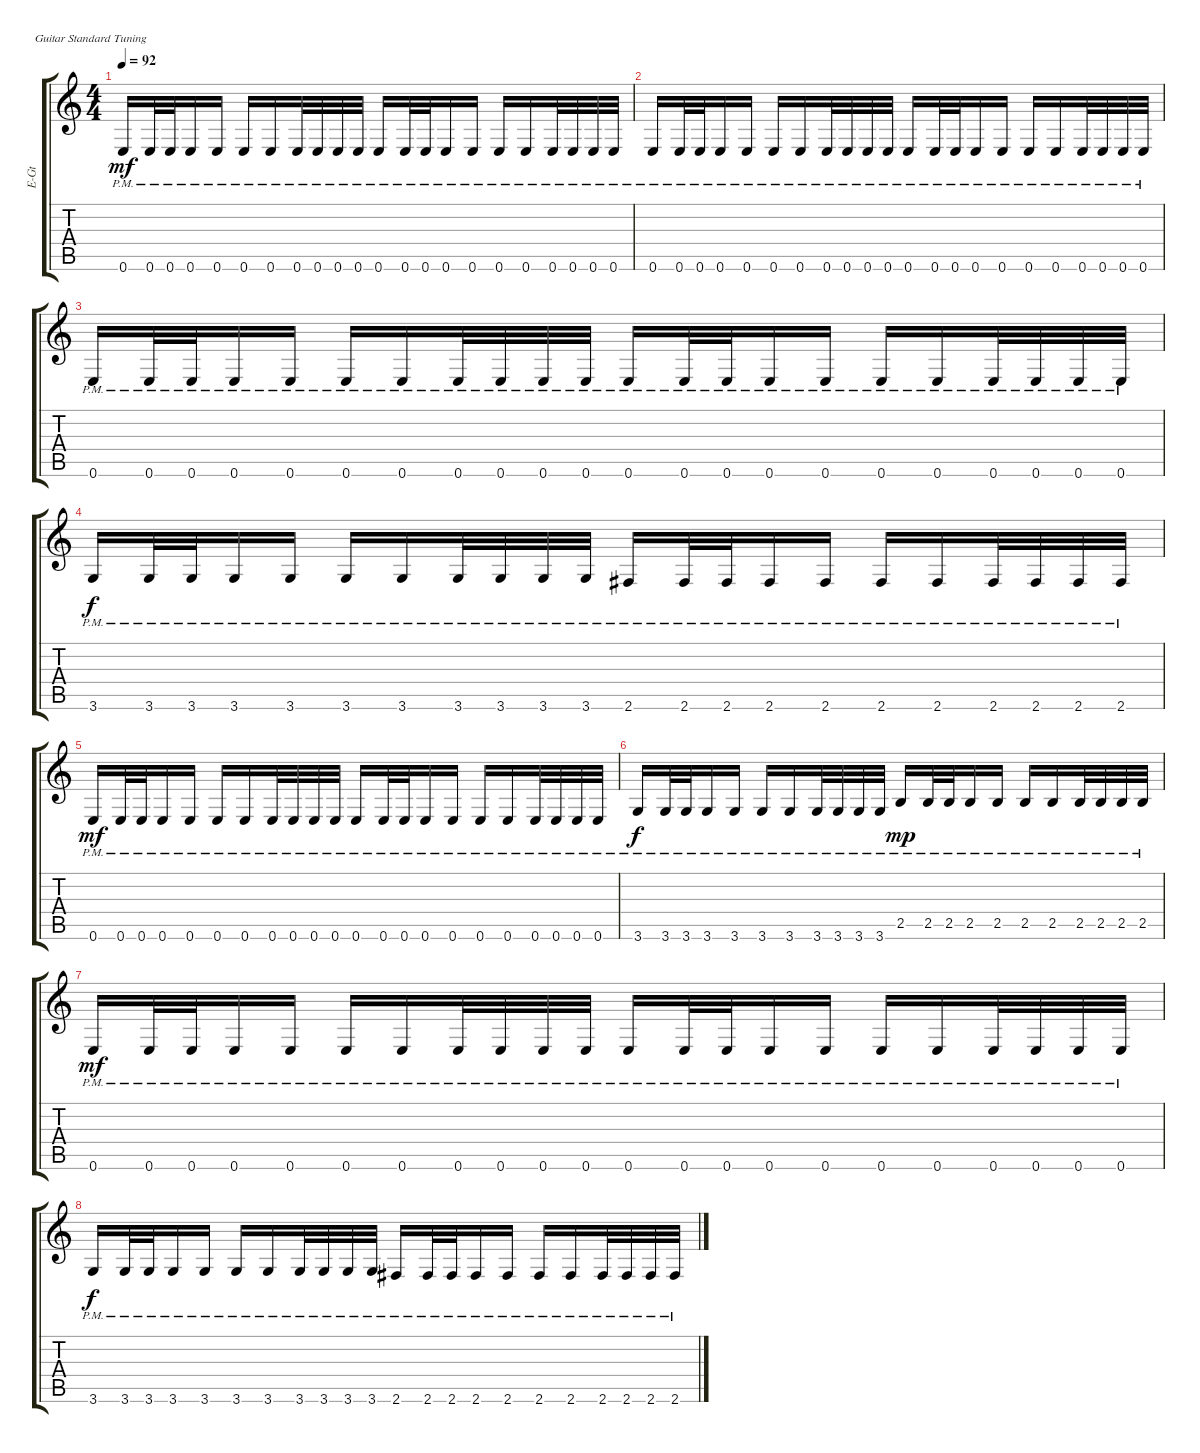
\track ("Rhythm " "E-Gt") {instrument distortionguitar}
\staff {score tabs}
\tuning (E4 B3 G3 D3 A2 E2)
\ts (4 4)
\tempo 92
\clef g2
\ks c
0.6{pm}.16{dy mf} 0.6{pm}.32 0.6{pm}.32 0.6{pm}.16 0.6{pm}.16 0.6{pm}.16 0.6{pm}.16 0.6{pm}.32 0.6{pm}.32 0.6{pm}.32 0.6{pm}.32 0.6{pm}.16 0.6{pm}.32 0.6{pm}.32 0.6{pm}.16 0.6{pm}.16 0.6{pm}.16 0.6{pm}.16 0.6{pm}.32 0.6{pm}.32 0.6{pm}.32 0.6{pm}.32 |
0.6{pm}.16 0.6{pm}.32 0.6{pm}.32 0.6{pm}.16 0.6{pm}.16 0.6{pm}.16 0.6{pm}.16 0.6{pm}.32 0.6{pm}.32 0.6{pm}.32 0.6{pm}.32 0.6{pm}.16 0.6{pm}.32 0.6{pm}.32 0.6{pm}.16 0.6{pm}.16 0.6{pm}.16 0.6{pm}.16 0.6{pm}.32 0.6{pm}.32 0.6{pm}.32 0.6{pm}.32 |
0.6{pm}.16 0.6{pm}.32 0.6{pm}.32 0.6{pm}.16 0.6{pm}.16 0.6{pm}.16 0.6{pm}.16 0.6{pm}.32 0.6{pm}.32 0.6{pm}.32 0.6{pm}.32 0.6{pm}.16 0.6{pm}.32 0.6{pm}.32 0.6{pm}.16 0.6{pm}.16 0.6{pm}.16 0.6{pm}.16 0.6{pm}.32 0.6{pm}.32 0.6{pm}.32 0.6{pm}.32 |
3.6{pm}.16{dy f} 3.6{pm}.32 3.6{pm}.32 3.6{pm}.16 3.6{pm}.16 3.6{pm}.16 3.6{pm}.16 3.6{pm}.32 3.6{pm}.32 3.6{pm}.32 3.6{pm}.32 2.6{pm}.16 2.6{pm}.32 2.6{pm}.32 2.6{pm}.16 2.6{pm}.16 2.6{pm}.16 2.6{pm}.16 2.6{pm}.32 2.6{pm}.32 2.6{pm}.32 2.6{pm}.32 |
0.6{pm}.16{dy mf} 0.6{pm}.32 0.6{pm}.32 0.6{pm}.16 0.6{pm}.16 0.6{pm}.16 0.6{pm}.16 0.6{pm}.32 0.6{pm}.32 0.6{pm}.32 0.6{pm}.32 0.6{pm}.16 0.6{pm}.32 0.6{pm}.32 0.6{pm}.16 0.6{pm}.16 0.6{pm}.16 0.6{pm}.16 0.6{pm}.32 0.6{pm}.32 0.6{pm}.32 0.6{pm}.32 |
3.6{pm}.16{dy f} 3.6{pm}.32 3.6{pm}.32 3.6{pm}.16 3.6{pm}.16 3.6{pm}.16 3.6{pm}.16 3.6{pm}.32 3.6{pm}.32 3.6{pm}.32 3.6{pm}.32 2.5{pm}.16{dy mp} 2.5{pm}.32 2.5{pm}.32 2.5{pm}.16 2.5{pm}.16 2.5{pm}.16 2.5{pm}.16 2.5{pm}.32 2.5{pm}.32 2.5{pm}.32 2.5{pm}.32 |
0.6{pm}.16{dy mf} 0.6{pm}.32 0.6{pm}.32 0.6{pm}.16 0.6{pm}.16 0.6{pm}.16 0.6{pm}.16 0.6{pm}.32 0.6{pm}.32 0.6{pm}.32 0.6{pm}.32 0.6{pm}.16 0.6{pm}.32 0.6{pm}.32 0.6{pm}.16 0.6{pm}.16 0.6{pm}.16 0.6{pm}.16 0.6{pm}.32 0.6{pm}.32 0.6{pm}.32 0.6{pm}.32 |
3.6{pm}.16{dy f} 3.6{pm}.32 3.6{pm}.32 3.6{pm}.16 3.6{pm}.16 3.6{pm}.16 3.6{pm}.16 3.6{pm}.32 3.6{pm}.32 3.6{pm}.32 3.6{pm}.32 2.6{pm}.16 2.6{pm}.32 2.6{pm}.32 2.6{pm}.16 2.6{pm}.16 2.6{pm}.16 2.6{pm}.16 2.6{pm}.32 2.6{pm}.32 2.6{pm}.32 2.6{pm}.32
